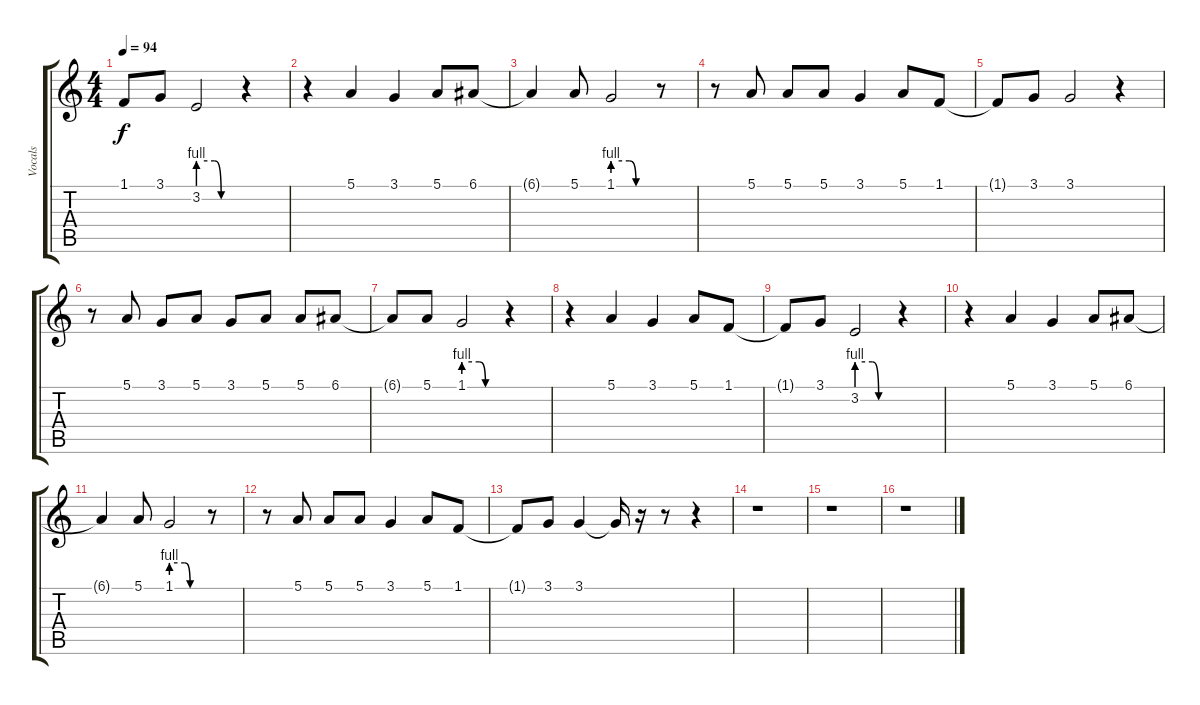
\track ("Vocals" "Vocals") {instrument cello}
\staff {score tabs}
\tuning (E4 B3 G3 D3 A2 D2) {hide}
\ts (4 4)
\tempo 94
\clef g2
\ks c
1.1{t}.8{dy f} 3.1.8 3.2{be (custom 0 4 25 4 35 0 60 0)}.2 r.4 |
r.4 5.1.4 3.1.4 5.1.8 6.1.8 |
6.1{t}.4 5.1.8 1.1{be (custom 0 4 25 4 35 0 60 0)}.2 r.8 |
r.8 5.1.8 5.1.8 5.1.8 3.1.4 5.1.8 1.1.8 |
1.1{t}.8 3.1.8 3.1.2 r.4 |
r.8 5.1.8 3.1.8 5.1.8 3.1.8 5.1.8 5.1.8 6.1.8 |
6.1{t}.8 5.1.8 1.1{be (custom 0 4 25 4 35 0 60 0)}.2 r.4 |
r.4 5.1.4 3.1.4 5.1.8 1.1.8 |
1.1{t}.8 3.1.8 3.2{be (custom 0 4 25 4 35 0 60 0)}.2 r.4 |
r.4 5.1.4 3.1.4 5.1.8 6.1.8 |
6.1{t}.4 5.1.8 1.1{be (custom 0 4 25 4 35 0 60 0)}.2 r.8 |
r.8 5.1.8 5.1.8 5.1.8 3.1.4 5.1.8 1.1.8 |
1.1{t}.8 3.1.8 3.1.4 3.1{t}.16 r.16 r.8 r.4 |
r.1 |
r.1 |
r.1
